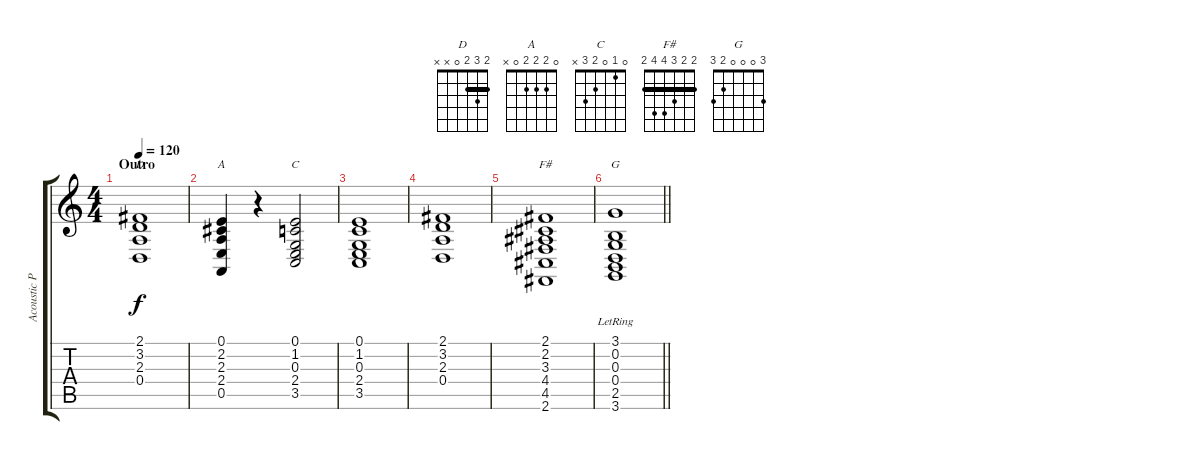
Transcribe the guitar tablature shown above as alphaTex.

\track ("Acoustic Piano" "Acoustic P") {instrument acousticgrandpiano}
\staff {score tabs}
\tuning (E4 B3 G3 D3 A2 E2) {hide}
\chord ("D" 2 3 2 0 x x) {barre 2}
\chord ("A" 0 2 2 2 0 x)
\chord ("C" 0 1 0 2 3 x)
\chord ("F#" 2 2 3 4 4 2) {barre 2}
\chord ("G" 3 0 0 0 2 3)
\ts (4 4)
\section ("" "Outro")
\tempo 120
\clef g2
\ks c
(2.1 3.2 2.3 0.4).1{ch "D" dy f} |
(0.1 2.2 2.3 2.4 0.5).4{ch "A"} r.4 (0.1 1.2 0.3 2.4 3.5).2{ch "C"} |
(0.1 1.2 0.3 2.4 3.5).1 |
(2.1 3.2 2.3 0.4).1 |
(2.1 2.2 3.3 4.4 4.5 2.6).1{ch "F#"} |
\barLineRight lightlight
(3.1{lr} 0.2{lr} 0.3{lr} 0.4{lr} 2.5{lr} 3.6{lr}).1{ch "G"}
